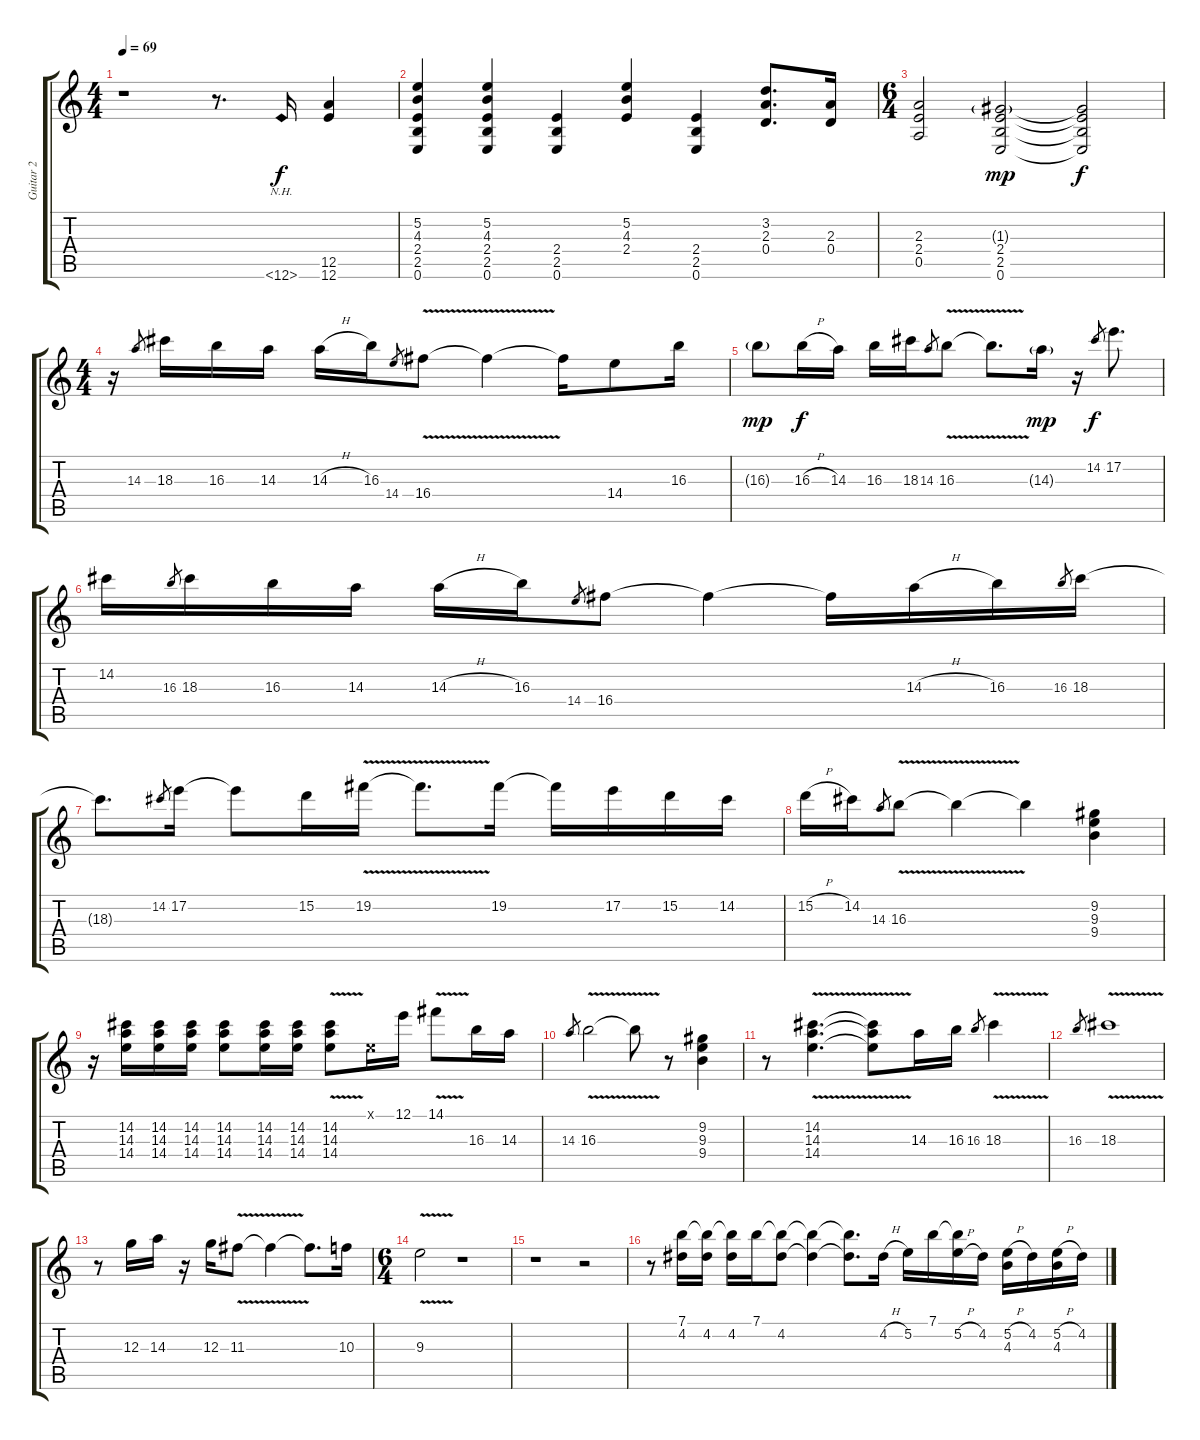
\track ("Guitar 2" "Guitar 2") {instrument distortionguitar}
\staff {score tabs}
\tuning (E4 B3 G3 D3 A2 E2) {hide}
\ts (4 4)
\tempo 69
\clef g2
\ks c
r.1{dy f} r.8{d} 12.6{nh}.16 (12.5 12.6).4 |
(5.2 4.3 2.4 2.5 0.6).4 (5.2 4.3 2.4 2.5 0.6).4 (2.4 2.5 0.6).4 (5.2 4.3 2.4).4 (2.4 2.5 0.6).4 (3.2 2.3 0.4).8{d} (2.3 0.4).16 |
\ts (6 4)
(2.3 2.4 0.5).2 (1.3{g} 2.4 2.5 0.6).2{dy mp} (1.3{t} 2.4{t} 2.5{t} 0.6{t}).2{dy f} |
\ts (4 4)
r.16 14.3.8{gr} 18.3.16 16.3.16 14.3.16 14.3{h}.16 16.3.16 14.4.8{gr} 16.4{v}.8 16.4{t}.4 16.4{t}.16 14.4.8 16.3.16 |
16.3{g}.8{dy mp} 16.3{h}.16{dy f} 14.3.16 16.3.16 18.3.16 14.3.8{gr} 16.3{v}.8 16.3{t}.8{d} 14.3{g}.16{dy mp} r.16 14.2.8{gr dy f} 17.2.8{d} |
14.2.16 16.3.8{gr} 18.3.16 16.3.16 14.3.16 14.3{h}.16 16.3.16 14.4.8{gr} 16.4.8 16.4{t}.4 16.4{t}.16 14.3{h}.16 16.3.16 16.3.8{gr} 18.3.16 |
18.3{t}.8{d} 14.2.8{gr} 17.2.16 17.2{t}.8 15.2.16 19.2{v}.16 19.2{t}.8{d} 19.2.16 19.2{t}.16 17.2.16 15.2.16 14.2.16 |
15.2{h}.16 14.2.16 14.3.8{gr} 16.3{v}.8 16.3{t}.4 16.3{t}.4 (9.2 9.3 9.4).4 |
r.16 (14.2 14.3 14.4).16 (14.2 14.3 14.4).16 (14.2 14.3 14.4).16 (14.2 14.3 14.4).8 (14.2 14.3 14.4).16 (14.2 14.3 14.4).16 (14.2{v} 14.3{v} 14.4{v}).8 0.1{x}.16 12.1.16 14.1{v}.8 16.3.16 14.3.16 |
14.3.8{gr} 16.3{v}.2 16.3{t}.8 r.8 (9.2 9.3 9.4).4 |
r.8 (14.2{v} 14.3{v} 14.4{v}).4{d} (14.2{t} 14.3{t} 14.4{t}).8 14.3.16 16.3.16 16.3.8{gr} 18.3{v}.4 |
16.3.8{gr} 18.3{v}.1 |
r.8 12.3.16 14.3.16 r.16 12.3.16 11.3{v}.8 11.3{t}.4 11.3{t}.8{d} 10.3.16 |
\ts (6 4)
9.3{v}.2 r.1 |
r.1 r.2 |
r.8 (7.1 4.2).16 (7.1{t} 4.2).16 (7.1{t} 4.2).16 7.1.16 (7.1{t} 4.2).8 (7.1{t} 4.2{t}).4 (7.1{t} 4.2{t}).8{d} 4.2{h}.16 5.2.16 7.1.16 (7.1{t} 5.2{h}).16 4.2.16 (5.2{h} 4.3).16 4.2.16 (5.2{h} 4.3).16 4.2.16
